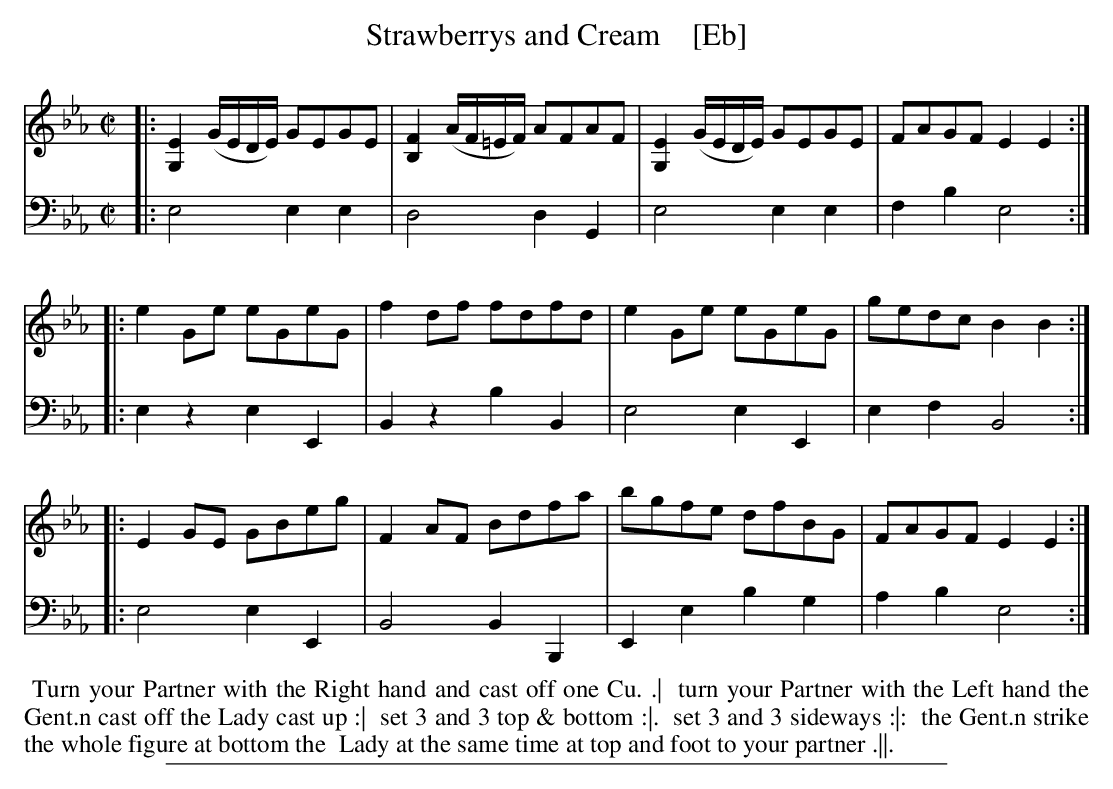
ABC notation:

X:1
T: Strawberrys and Cream    [Eb]
M: C|
L: 1/8
K: Eb
V: 1 brace=2
|:\
[E2G,2] (G/E/D/E/) GEGE | [F2B,2] (A/F/=E/F/) AFAF |\
[E2G,2] (G/E/D/E/) GEGE | FAGF E2 E2 :|
|:\
e2Ge eGeG | f2df fdfd |\
e2Ge eGeG | gedc B2B2 :|
|:\
E2GE GBeg | F2AF Bdfa |\
bgfe dfBG | FAGF E2E2 :|
V: 2 clef=bass middle=d
|:\
e4 e2e2 | d4 d2G2 |\
e4 e2e2 | f2b2 e4 :|\
|: e2z2 e2E2 | B2z2
b2B2 | e4 e2E2 | e2f2 B4 :|\
|:\
e4 e2E2 | B4 B2B,2 |\
E2e2 b2g2 | a2b2 e4 :|
